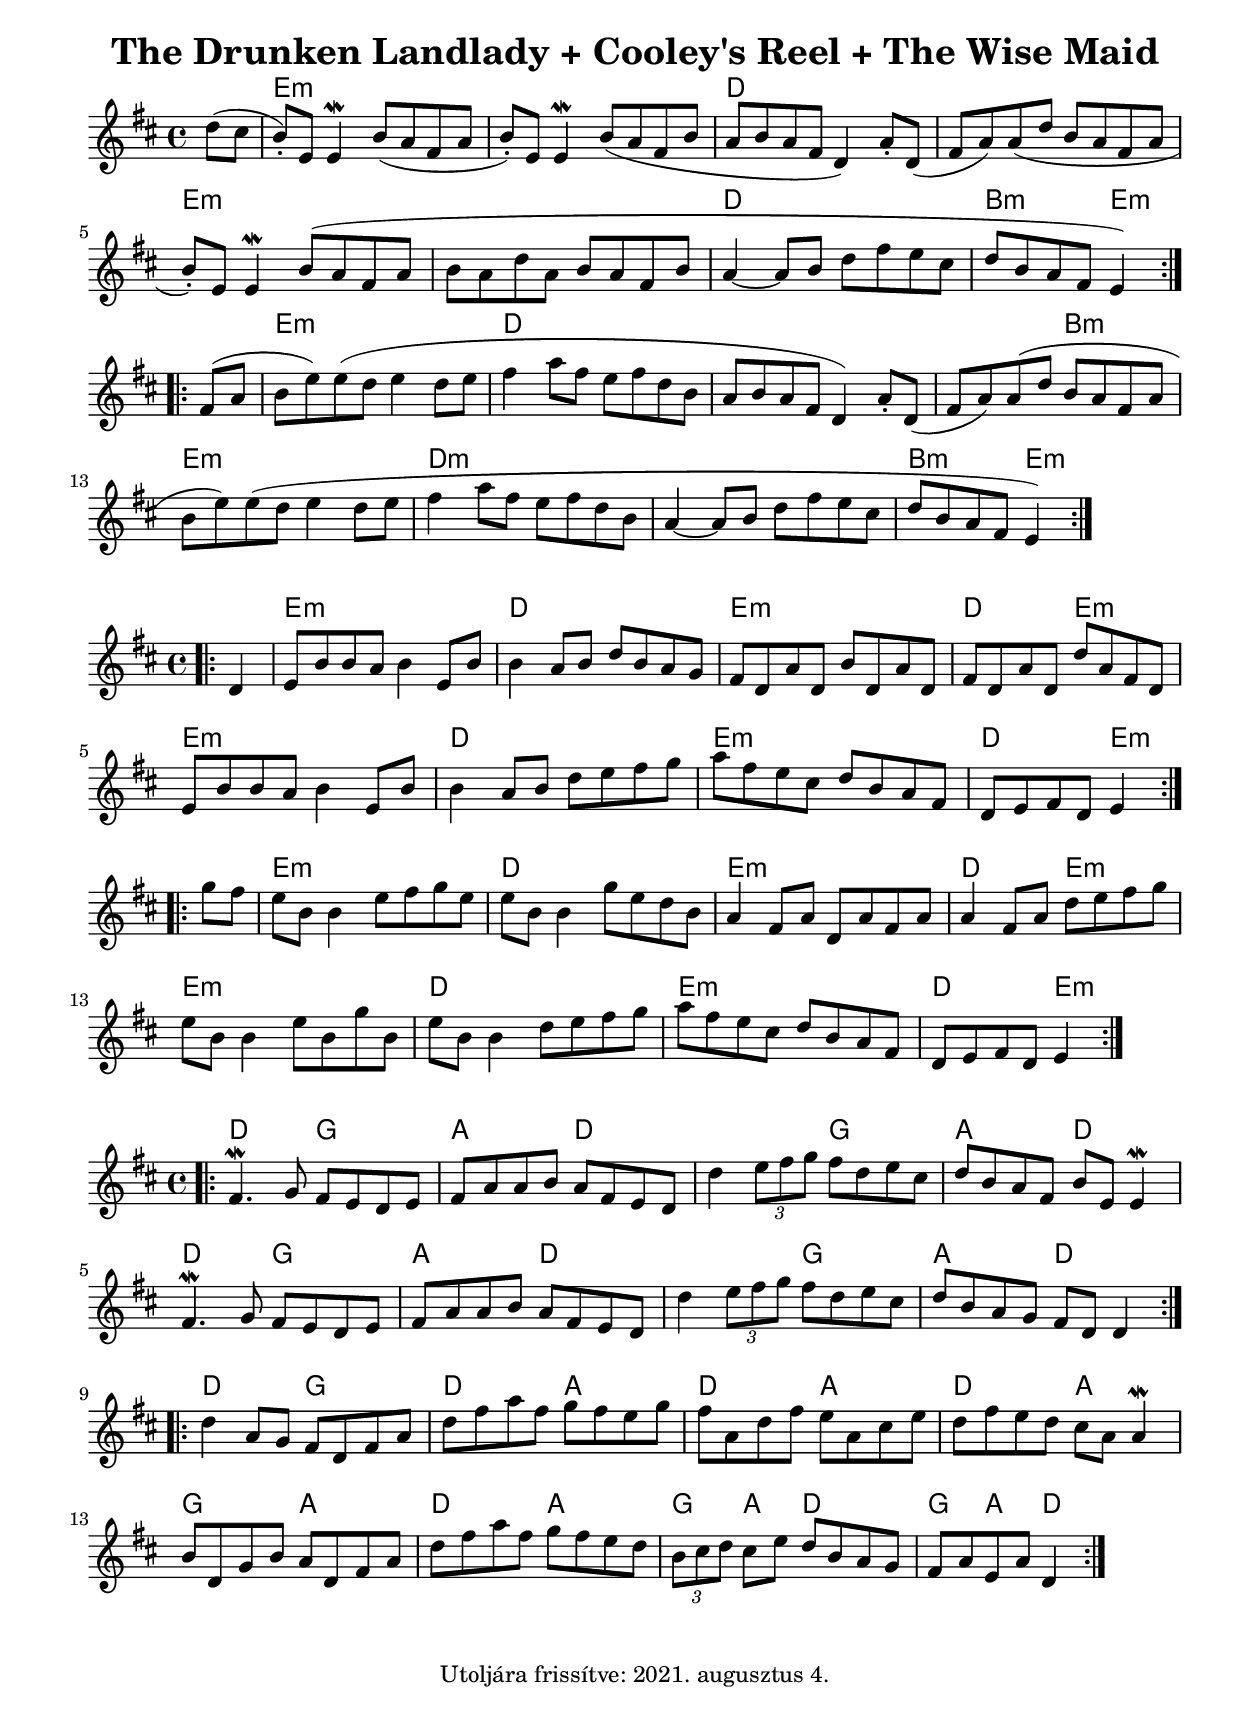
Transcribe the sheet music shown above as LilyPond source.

\include "default-settings.ly"

\header {
  title = "The Drunken Landlady + Cooley's Reel + The Wise Maid"
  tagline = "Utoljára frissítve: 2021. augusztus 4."
}

global = {
  \key d \major
  \time 4/4
 % \tempo 2 = 90
}



drunken = \relative c'' {
  \global
  \dynamicUp
  \partial 4  d8 (cis  b\staccato  ) e, e4\mordent |
  b'8 (a fis a b\staccato ) e, e4\mordent | 
  b'8 (a fis b a b a fis d4) a'8 \staccato d, (fis a) a (d b a fis a
  b\staccato ) e, e4\mordent  b'8 (a fis a
  b a d a b a fis b a4~a8 b d fis e cis | d b a fis e4)
  \bar ":|.|:"
  \break
  fis8 (a b e) e (d e4 d8 e | fis4 a8 fis e fis d b a b a fis d4) 
  a'8\staccato d,  (fis a) a (d b a fis a b e) e (d e4 d8 e 
  | fis4 a8 fis e fis d b a4~a8 b d fis e cis d b a fis e4 )
  \bar ":|."
}

harmoniesDrunken = \chordmode {
  r4 e1:m r1 d1 r1 e:m r1 d b2:m e4:m r4
  e1:m d1 r1 r2 b2:m e1:m d1:m r1 b2:m e2:m
}

cooleys = \relative c' {
  \global
  \dynamicUp
  \partial 4  
  \bar ".|:"
    d4 | e8 b' b a b4 e,8 b' | b4 a8 b d b a g |
    fis d a' d, b' d, a' d, | fis d a' d, d' a fis d |
    e b' b a b4 e,8 b' | b4 a8 b d e fis g |
    a fis e cis d b a fis | d e fis d e4
  \bar ":|.|:" 
  \break
    g'8 fis | 
    e b b4 e8 fis g e   | e b b4 g'8 e d b |
    a4 fis8 a d, a' fis a | a4 fis8 a d e fis g |
    e8 b b4 e8 b g' b, | e b b4 d8 e fis g |
    a fis e cis d b a fis | d e fis d e4
  \bar ":|."
}

harmoniesCooleys = \chordmode {
  r4 
  e2:m e:m d d e:m e:m d e:m
  e2:m e:m d d e:m e:m d e4:m r4
  e2:m e:m d d e:m e:m d e4:m r4
  e2:m e:m d d e:m e:m d e4:m r4
}

wisemaid = \relative c' {
  \global
  \dynamicUp
  \bar ".|:"
      fis4.\mordent g8 fis e d e | fis a a b a fis e d 
      d'4 \tuplet 3/2 { e8 fis g} fis8 d e cis |
      d b a fis b e, e4\mordent 
    \break
      fis4. \mordent g8 fis e d e | fis a a b a fis e d |
      d'4 \tuplet 3/2 { e8 fis g } fis8 d e cis | d b a g fis [ d ] d4 |
  \bar ":|.|:" 
    \break
    d'4 a8 g fis d fis a | d fis a fis g fis e g |
    fis a, d fis e a, cis e | d fis e d cis a a4\mordent
    b8 d, g b a d, fis a | d fis a fis g fis e d |
    \tuplet 3/2 { b8 cis d } cis8 e d b a g | fis a e a d,4   
  \bar ":|."
}

harmoniesWiseMaid = \chordmode {
  d2 g a d 
  d g a d 
  d g a d 
  d g a d4 r4
   %
  d2 g d a 
  d a d a 
  g a d a
  g4 a d2 g4 a d2  % TODO
}

\score {
  %\header { piece = "The Drunken Landlady" }
  <<
     \new ChordNames {
        \set noChordSymbol = "" 
        \set chordChanges = ##t
        \harmoniesDrunken
      }
      \drunken
  >>
  
  \layout {}
  \midi { \tempo 2 = 70 }
}

\score {
 % \header { piece = "Cooley's Reel" }
  <<
    \new ChordNames {
        \set noChordSymbol = "" 
        \set chordChanges = ##t
        \harmoniesCooleys
      }
    \cooleys 
  >>
%  \layout {}
%  \midi { \tempo 4 = 200 }
}

\score {
 % \header { piece = "The Wise Maid" }
  <<
    \new ChordNames {
        \set noChordSymbol = "" 
        \set chordChanges = ##t
        \harmoniesWiseMaid
      }
    \wisemaid 
  >>
}


